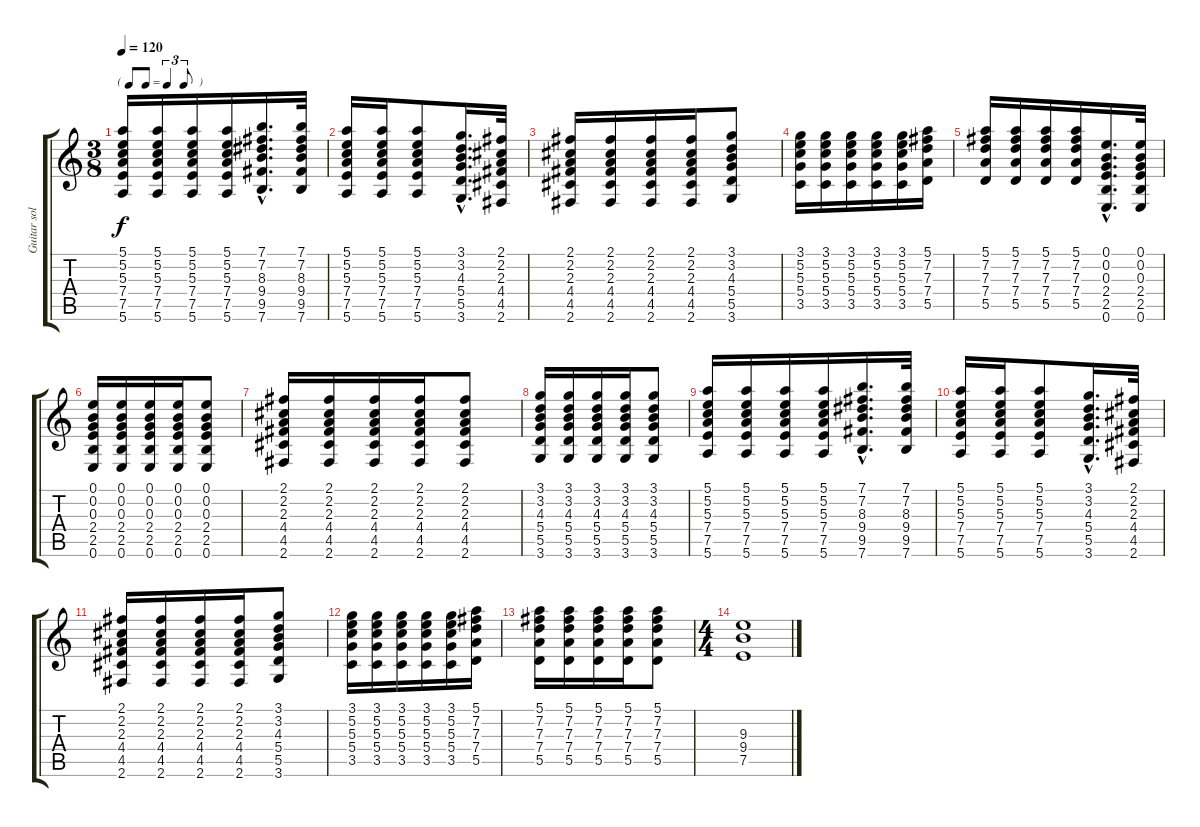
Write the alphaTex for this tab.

\track ("Guitar solo" "Guitar sol") {instrument overdrivenguitar}
\staff {score tabs}
\tuning (E4 B3 G3 D3 A2 E2) {hide}
\ts (3 8)
\tf triplet8th
\tempo 120
\clef g2
\ks c
(5.1 5.2 5.3 7.4 7.5 5.6).16{dy f} (5.1 5.2 5.3 7.4 7.5 5.6).16 (5.1 5.2 5.3 7.4 7.5 5.6).16 (5.1 5.2 5.3 7.4 7.5 5.6).16 (7.1{hac} 7.2{hac} 8.3{hac} 9.4{hac} 9.5{hac} 7.6{hac}).16{d} (7.1 7.2 8.3 9.4 9.5 7.6).32 |
(5.1 5.2 5.3 7.4 7.5 5.6).16 (5.1 5.2 5.3 7.4 7.5 5.6).16 (5.1 5.2 5.3 7.4 7.5 5.6).8 (3.1{hac} 3.2{hac} 4.3{hac} 5.4{hac} 5.5{hac} 3.6{hac}).16{d} (2.1 2.2 2.3 4.4 4.5 2.6).32 |
(2.1 2.2 2.3 4.4 4.5 2.6).16 (2.1 2.2 2.3 4.4 4.5 2.6).16 (2.1 2.2 2.3 4.4 4.5 2.6).16 (2.1 2.2 2.3 4.4 4.5 2.6).16 (3.1 3.2 4.3 5.4 5.5 3.6).8 |
(3.1 5.2 5.3 5.4 3.5).16 (3.1 5.2 5.3 5.4 3.5).16 (3.1 5.2 5.3 5.4 3.5).16 (3.1 5.2 5.3 5.4 3.5).16 (3.1 5.2 5.3 5.4 3.5).16 (5.1 7.2 7.3 7.4 5.5).16 |
(5.1 7.2 7.3 7.4 5.5).16 (5.1 7.2 7.3 7.4 5.5).16 (5.1 7.2 7.3 7.4 5.5).16 (5.1 7.2 7.3 7.4 5.5).16 (0.1{hac} 0.2{hac} 0.3{hac} 2.4{hac} 2.5{hac} 0.6{hac}).16{d} (0.1 0.2 0.3 2.4 2.5 0.6).32 |
(0.1 0.2 0.3 2.4 2.5 0.6).16 (0.1 0.2 0.3 2.4 2.5 0.6).16 (0.1 0.2 0.3 2.4 2.5 0.6).16 (0.1 0.2 0.3 2.4 2.5 0.6).16 (0.1 0.2 0.3 2.4 2.5 0.6).8 |
(2.1 2.2 2.3 4.4 4.5 2.6).16 (2.1 2.2 2.3 4.4 4.5 2.6).16 (2.1 2.2 2.3 4.4 4.5 2.6).16 (2.1 2.2 2.3 4.4 4.5 2.6).16 (2.1 2.2 2.3 4.4 4.5 2.6).8 |
(3.1 3.2 4.3 5.4 5.5 3.6).16 (3.1 3.2 4.3 5.4 5.5 3.6).16 (3.1 3.2 4.3 5.4 5.5 3.6).16 (3.1 3.2 4.3 5.4 5.5 3.6).16 (3.1 3.2 4.3 5.4 5.5 3.6).8 |
(5.1 5.2 5.3 7.4 7.5 5.6).16 (5.1 5.2 5.3 7.4 7.5 5.6).16 (5.1 5.2 5.3 7.4 7.5 5.6).16 (5.1 5.2 5.3 7.4 7.5 5.6).16 (7.1{hac} 7.2{hac} 8.3{hac} 9.4{hac} 9.5{hac} 7.6{hac}).16{d} (7.1 7.2 8.3 9.4 9.5 7.6).32 |
(5.1 5.2 5.3 7.4 7.5 5.6).16 (5.1 5.2 5.3 7.4 7.5 5.6).16 (5.1 5.2 5.3 7.4 7.5 5.6).8 (3.1{hac} 3.2{hac} 4.3{hac} 5.4{hac} 5.5{hac} 3.6{hac}).16{d} (2.1 2.2 2.3 4.4 4.5 2.6).32 |
(2.1 2.2 2.3 4.4 4.5 2.6).16 (2.1 2.2 2.3 4.4 4.5 2.6).16 (2.1 2.2 2.3 4.4 4.5 2.6).16 (2.1 2.2 2.3 4.4 4.5 2.6).16 (3.1 3.2 4.3 5.4 5.5 3.6).8 |
(3.1 5.2 5.3 5.4 3.5).16 (3.1 5.2 5.3 5.4 3.5).16 (3.1 5.2 5.3 5.4 3.5).16 (3.1 5.2 5.3 5.4 3.5).16 (3.1 5.2 5.3 5.4 3.5).16 (5.1 7.2 7.3 7.4 5.5).16 |
(5.1 7.2 7.3 7.4 5.5).16 (5.1 7.2 7.3 7.4 5.5).16 (5.1 7.2 7.3 7.4 5.5).16 (5.1 7.2 7.3 7.4 5.5).16 (5.1 7.2 7.3 7.4 5.5).8 |
\ts (4 4)
(9.3 9.4 7.5).1
